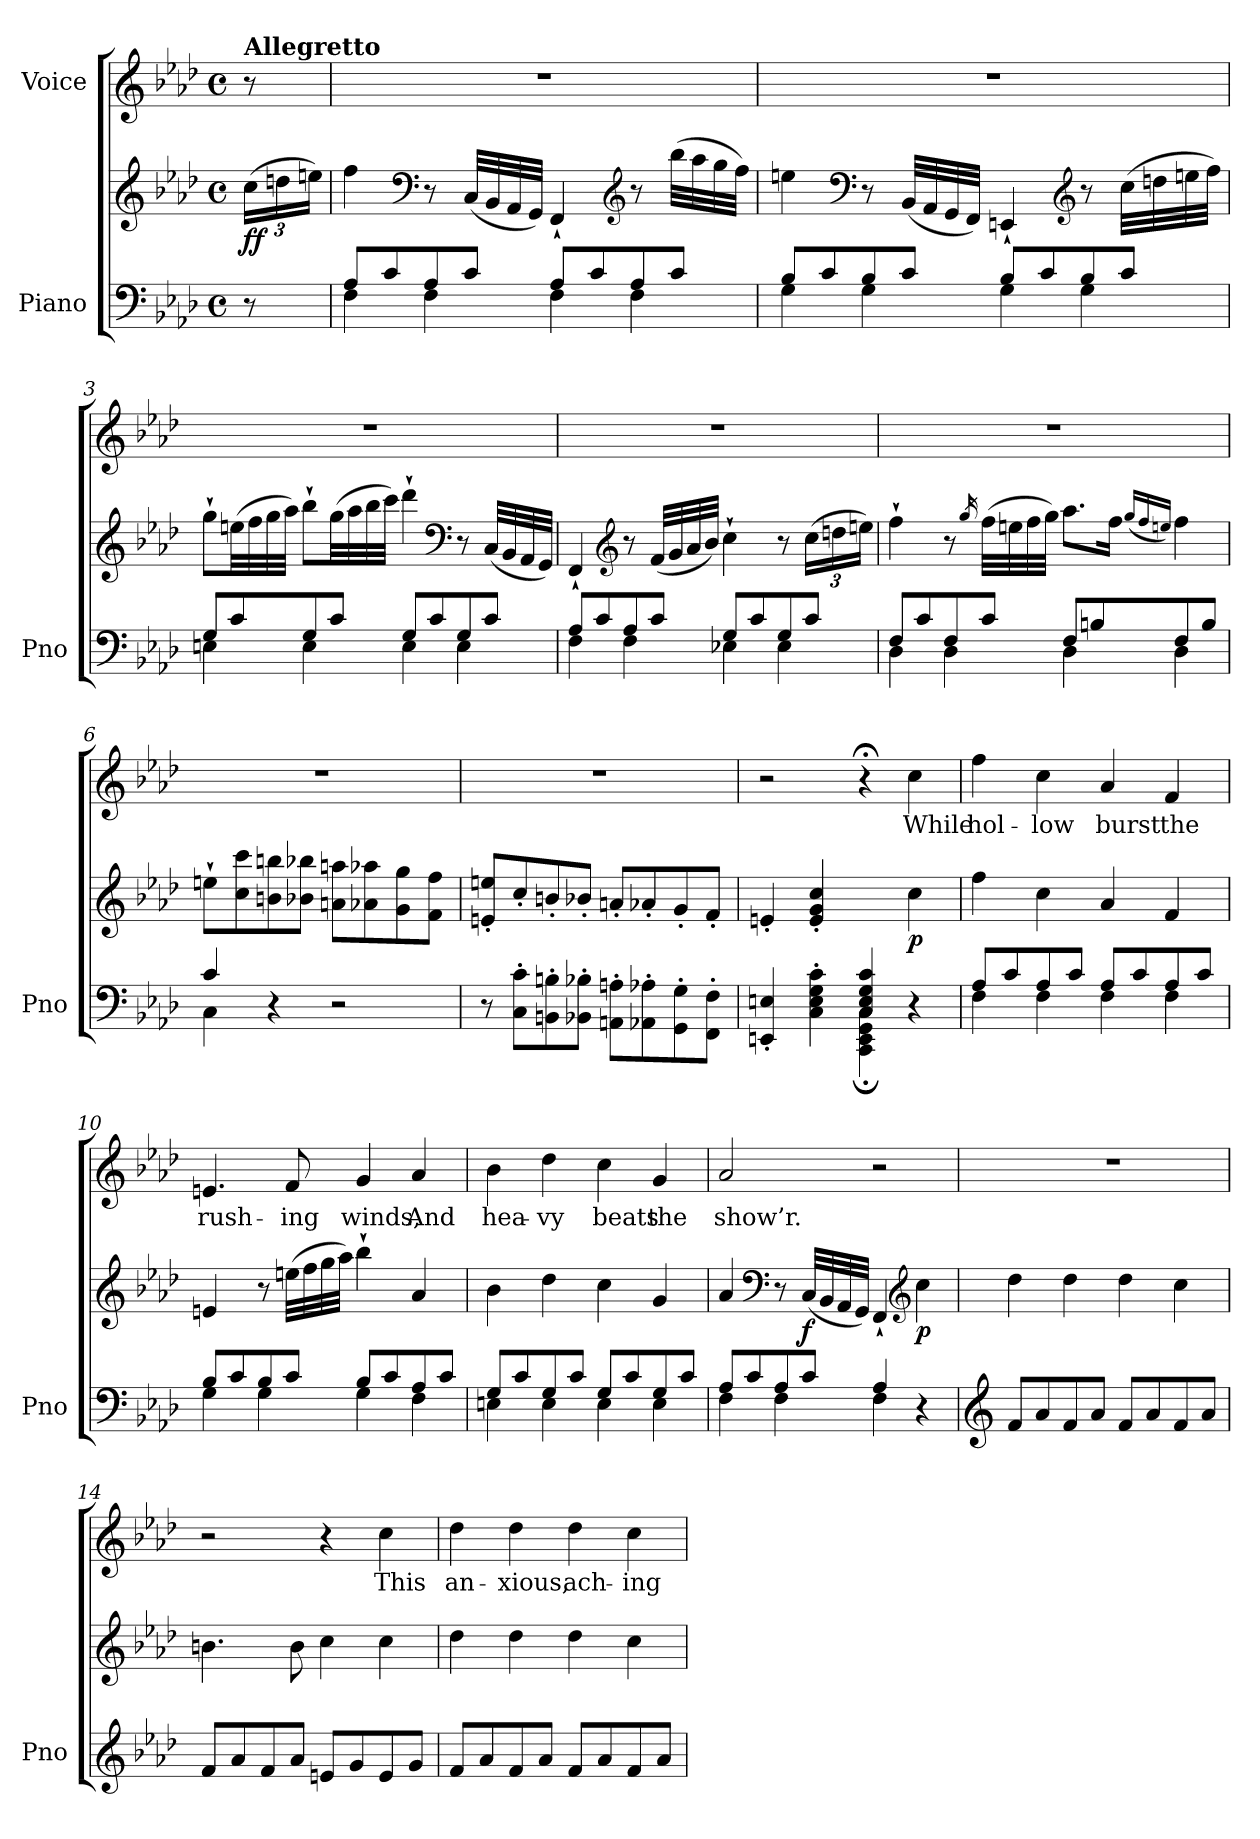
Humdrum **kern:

**kern	**kern	**dynam	**kern	**text
*part2	*part2	*part2	*part1	*part1
*staff3	*staff2	*staff2/3	*staff1	*staff1
*I"Piano	*	*	*I"Voice	*
*I'Pno	*	*	*	*
*clefF4	*clefG2	*	*clefG2	*
*k[b-e-a-d-]	*k[b-e-a-d-]	*	*k[b-e-a-d-]	*
*M4/4	*M4/4	*	*M4/4	*
*met(c)	*met(c)	*	*met(c)	*
=	=	=	=	=
!	!	!	!LO:TX:a:B:t=Allegretto	!
!	!	!LO:DY:b	!	!
8r	(24cc\LL	ff	8r	.
.	24ddn\	.	.	.
.	24een\JJ)	.	.	.
=1	=1	=1	=1	=1
*^	*	*	*	*
8A-/L	4F\	4ff\	.	1r	.
8c/	.	.	.	.	.
*	*	*clefF4	*	*	*
8A-/	4F\	8r	.	.	.
8c/J	.	(32C/LLL	.	.	.
.	.	32BB-/	.	.	.
.	.	32AA-/	.	.	.
.	.	32GG/JJJ)	.	.	.
8A-/L	4F\	4FF`/	.	.	.
8c/	.	.	.	.	.
*	*	*clefG2	*	*	*
8A-/	4F\	8r	.	.	.
8c/J	.	(32bb-\LLL	.	.	.
.	.	32aa-\	.	.	.
.	.	32gg\	.	.	.
.	.	32ff\JJJ)	.	.	.
=2	=2	=2	=2	=2	=2
8B-/L	4G\	4een\	.	1r	.
8c/	.	.	.	.	.
*	*	*clefF4	*	*	*
8B-/	4G\	8r	.	.	.
8c/J	.	(32BB-/LLL	.	.	.
.	.	32AA-/	.	.	.
.	.	32GG/	.	.	.
.	.	32FF/JJJ)	.	.	.
8B-/L	4G\	4EEn`/	.	.	.
8c/	.	.	.	.	.
*	*	*clefG2	*	*	*
8B-/	4G\	8r	.	.	.
8c/J	.	(32cc\LLL	.	.	.
.	.	32ddn\	.	.	.
.	.	32een\	.	.	.
.	.	32ff\JJJ)	.	.	.
=3	=3	=3	=3	=3	=3
8G/L	4En\	8gg`\L	.	1r	.
8c/	.	(32een\LL	.	.	.
.	.	32ff\	.	.	.
.	.	32gg\	.	.	.
.	.	32aa-\JJJ)	.	.	.
8G/	4E\	8bb-`\L	.	.	.
8c/J	.	(32gg\LL	.	.	.
.	.	32aa-\	.	.	.
.	.	32bb-\	.	.	.
.	.	32ccc\JJJ)	.	.	.
8G/L	4E\	4ddd-`\	.	.	.
8c/	.	.	.	.	.
*	*	*clefF4	*	*	*
8G/	4E\	8r	.	.	.
8c/J	.	(32C/LLL	.	.	.
.	.	32BB-/	.	.	.
.	.	32AA-/	.	.	.
.	.	32GG/JJJ)	.	.	.
=4	=4	=4	=4	=4	=4
8A-/L	4F\	4FF`/	.	1r	.
8c/	.	.	.	.	.
*	*	*clefG2	*	*	*
8A-/	4F\	8r	.	.	.
8c/J	.	(32f/LLL	.	.	.
.	.	32g/	.	.	.
.	.	32a-/	.	.	.
.	.	32b-/JJJ)	.	.	.
8G/L	4E-X\	4cc`\	.	.	.
8c/	.	.	.	.	.
8G/	4E-\	8r	.	.	.
8c/J	.	(24cc\LL	.	.	.
.	.	24ddn\	.	.	.
.	.	24een\JJ)	.	.	.
=5	=5	=5	=5	=5	=5
8F/L	4D-\	4ff`\	.	1r	.
8c/	.	.	.	.	.
8F/	4D-\	8r	.	.	.
.	.	16qgg/	.	.	.
8c/J	.	(32ff\LLL	.	.	.
.	.	32een\	.	.	.
.	.	32ff\	.	.	.
.	.	32gg\JJJ)	.	.	.
8F/L	4D-\	8.aa-\L	.	.	.
8Bn/	.	.	.	.	.
.	.	16ff\Jk	.	.	.
.	.	(16qgg/LL	.	.	.
.	.	16qff/	.	.	.
.	.	16qeen/JJ)	.	.	.
8F/	4D-\	4ff\	.	.	.
8B/J	.	.	.	.	.
=6	=6	=6	=6	=6	=6
4c/	4C\	8een`\L	.	1r	.
.	.	8cc\ 8ccc\	.	.	.
4r	2.ryy	8bn\ 8bbn\	.	.	.
.	.	8b-X\ 8bb-X\J	.	.	.
2r	.	8an\ 8aan\L	.	.	.
.	.	8a-X\ 8aa-X\	.	.	.
.	.	8g\ 8gg\	.	.	.
.	.	8f\ 8ff\J	.	.	.
*v	*v	*	*	*	*
=7	=7	=7	=7	=7
8r	8en/' 8een/'L	.	1r	.
8C\' 8c\'L	8cc'/	.	.	.
8BBn\' 8Bn\'	8bn'/	.	.	.
8BB-X\' 8B-X\'J	8b-X'/J	.	.	.
8AAn\' 8An\'L	8an'/L	.	.	.
8AA-X\' 8A-X\'	8a-X'/	.	.	.
8GG\' 8G\'	8g'/	.	.	.
8FF\' 8F\'J	8f'/J	.	.	.
=8	=8	=8	=8	=8
*^	*	*	*	*
2ryy	4EEn/' 4En/'	4en'/	.	2r	.
.	4C\' 4E\' 4G\' 4c\'	4e/' 4g/' 4cc/'	.	.	.
4C/ 4E/ 4G/ 4c/	4CC\;< 4EE\;< 4GG\;< 4C\;<	4ryy	.	4r;<	.
!	!	!	!LO:DY:b	!	!
4ryy	4r	4cc\	p	4cc\	While
=9	=9	=9	=9	=9	=9
8A-/L	4F\	4ff\	.	4ff\	hol-
8c/	.	.	.	.	.
8A-/	4F\	4cc\	.	4cc\	-low
8c/J	.	.	.	.	.
8A-/L	4F\	4a-/	.	4a-/	burst
8c/	.	.	.	.	.
8A-/	4F\	4f/	.	4f/	the
8c/J	.	.	.	.	.
=10	=10	=10	=10	=10	=10
8B-/L	4G\	4en/	.	4.en/	rush-
8c/	.	.	.	.	.
8B-/	4G\	8r	.	.	.
8c/J	.	(32een\LLL	.	8f/	-ing
.	.	32ff\	.	.	.
.	.	32gg\	.	.	.
.	.	32aa-\JJJ)	.	.	.
8B-/L	4G\	4bb-`\	.	4g/	winds,
8c/	.	.	.	.	.
8A-/	4F\	4a-/	.	4a-/	And
8c/J	.	.	.	.	.
=11	=11	=11	=11	=11	=11
8G/L	4En\	4b-\	.	4b-\	hea-
8c/	.	.	.	.	.
8G/	4E\	4dd-\	.	4dd-\	-vy
8c/J	.	.	.	.	.
8G/L	4E\	4cc\	.	4cc\	beats
8c/	.	.	.	.	.
8G/	4E\	4g/	.	4g/	the
8c/J	.	.	.	.	.
=12	=12	=12	=12	=12	=12
8A-/L	4F\	4a-/	.	2a-/	show’r.
8c/	.	.	.	.	.
*	*	*clefF4	*	*	*
8A-/	4F\	8r	.	.	.
!	!	!	!LO:DY:b	!	!
8c/J	.	(32C/LLL	f	.	.
.	.	32BB-/	.	.	.
.	.	32AA-/	.	.	.
.	.	32GG/JJJ)	.	.	.
4A-/	4F\	4FF`/	.	2r	.
*	*	*clefG2	*	*	*
!	!	!	!LO:DY:b	!	!
4r	4ryy	4cc\	p	.	.
*v	*v	*	*	*	*
=13	=13	=13	=13	=13
*clefG2	*	*	*	*
8f/L	4dd-\	.	1r	.
8a-/	.	.	.	.
8f/	4dd-\	.	.	.
8a-/J	.	.	.	.
8f/L	4dd-\	.	.	.
8a-/	.	.	.	.
8f/	4cc\	.	.	.
8a-/J	.	.	.	.
=14	=14	=14	=14	=14
8f/L	4.bn\	.	2r	.
8a-/	.	.	.	.
8f/	.	.	.	.
8a-/J	8b\	.	.	.
8en/L	4cc\	.	4r	.
8g/	.	.	.	.
8e/	4cc\	.	4cc\	This
8g/J	.	.	.	.
=15	=15	=15	=15	=15
8f/L	4dd-\	.	4dd-\	an-
8a-/	.	.	.	.
8f/	4dd-\	.	4dd-\	-xious,
8a-/J	.	.	.	.
8f/L	4dd-\	.	4dd-\	ach-
8a-/	.	.	.	.
8f/	4cc\	.	4cc\	-ing
8a-/J	.	.	.	.
=	=	=	=	=
*-	*-	*-	*-	*-
